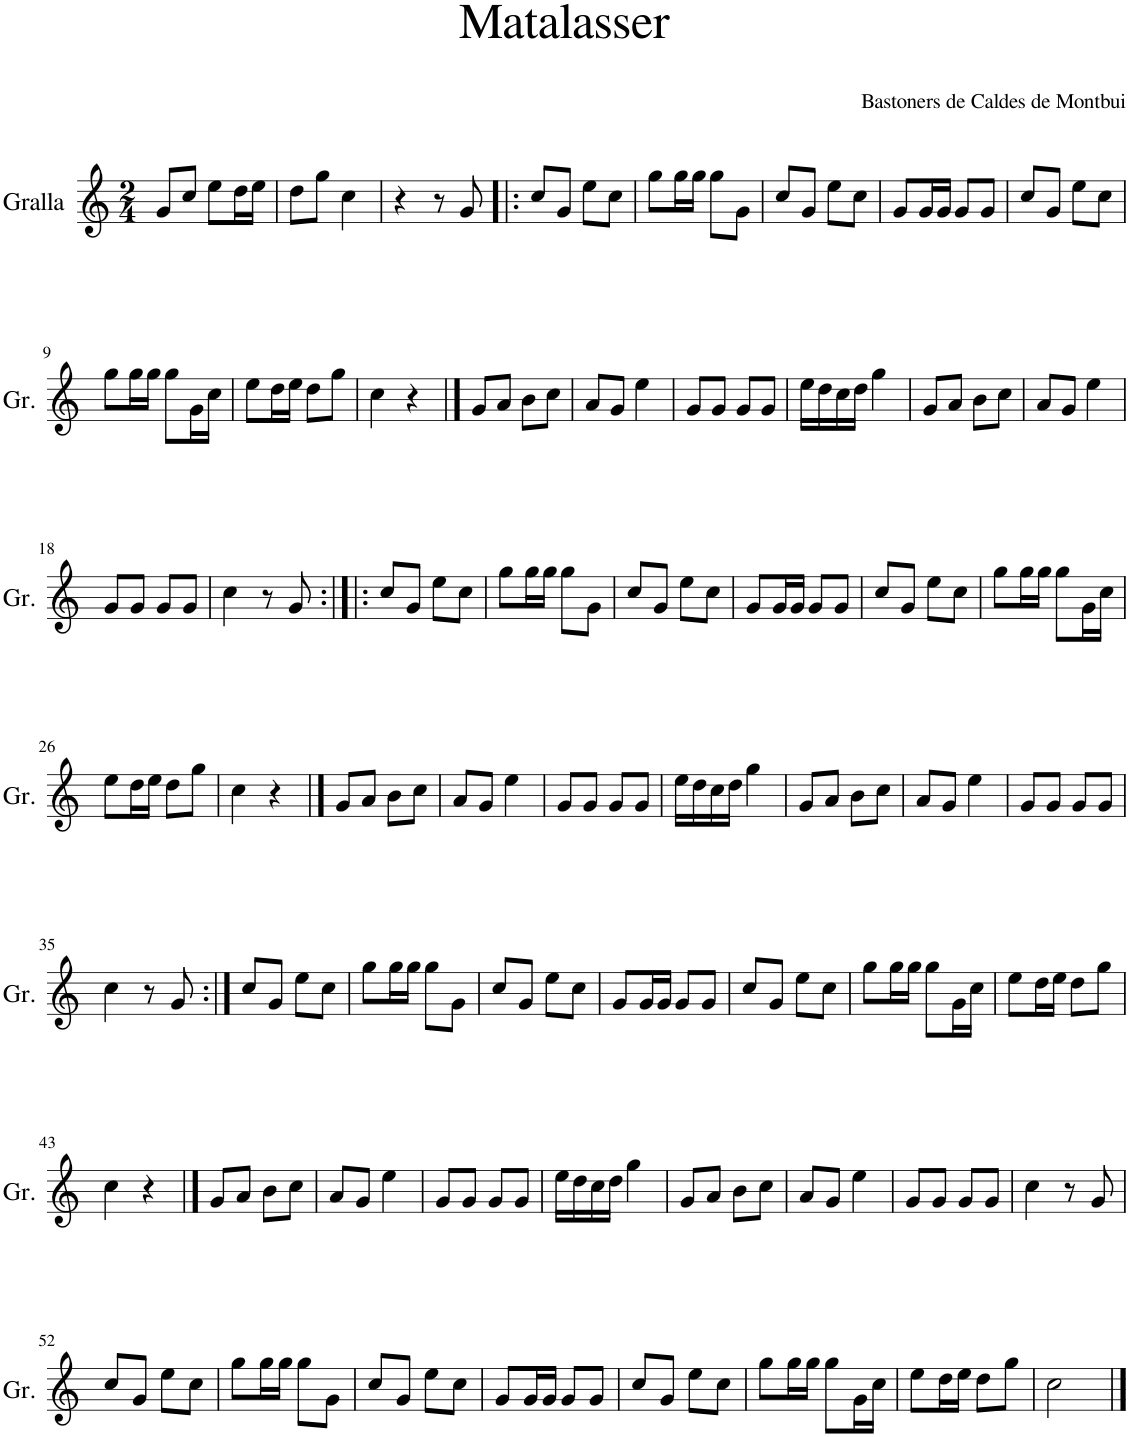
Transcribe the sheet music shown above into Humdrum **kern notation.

**kern
*part1
*staff1
*I"Gralla
*I'Gr.
*clefG2
*k[]
*M2/4
=1
8g/L
8cc/J
8ee\L
16dd\L
16ee\JJ
=2
8dd\L
8gg\J
4cc\
=3
4r
8r
8g/
=4!|:
8cc/L
8g/J
8ee\L
8cc\J
=5
8gg\L
16gg\L
16gg\JJ
8gg\L
8g\J
=6
8cc/L
8g/J
8ee\L
8cc\J
=7
8g/L
16g/L
16g/JJ
8g/L
8g/J
=8
8cc/L
8g/J
8ee\L
8cc\J
!!LO:LB:g=z
=9
8gg\L
16gg\L
16gg\JJ
8gg\L
16g\L
16cc\JJ
=10
8ee\L
16dd\L
16ee\JJ
8dd\L
8gg\J
=11
4cc\
4r
==12
8g/L
8a/J
8b\L
8cc\J
=13
8a/L
8g/J
4ee\
=14
8g/L
8g/J
8g/L
8g/J
=15
16ee\LL
16dd\
16cc\
16dd\JJ
4gg\
=16
8g/L
8a/J
8b\L
8cc\J
=17
8a/L
8g/J
4ee\
!!LO:LB:g=z
=18
8g/L
8g/J
8g/L
8g/J
=19
4cc\
8r
8g/
=20:|!|:
8cc/L
8g/J
8ee\L
8cc\J
=21
8gg\L
16gg\L
16gg\JJ
8gg\L
8g\J
=22
8cc/L
8g/J
8ee\L
8cc\J
=23
8g/L
16g/L
16g/JJ
8g/L
8g/J
=24
8cc/L
8g/J
8ee\L
8cc\J
=25
8gg\L
16gg\L
16gg\JJ
8gg\L
16g\L
16cc\JJ
!!LO:LB:g=z
=26
8ee\L
16dd\L
16ee\JJ
8dd\L
8gg\J
=27
4cc\
4r
==28
8g/L
8a/J
8b\L
8cc\J
=29
8a/L
8g/J
4ee\
=30
8g/L
8g/J
8g/L
8g/J
=31
16ee\LL
16dd\
16cc\
16dd\JJ
4gg\
=32
8g/L
8a/J
8b\L
8cc\J
=33
8a/L
8g/J
4ee\
=34
8g/L
8g/J
8g/L
8g/J
!!LO:LB:g=z
=35
4cc\
8r
8g/
=36:|!
8cc/L
8g/J
8ee\L
8cc\J
=37
8gg\L
16gg\L
16gg\JJ
8gg\L
8g\J
=38
8cc/L
8g/J
8ee\L
8cc\J
=39
8g/L
16g/L
16g/JJ
8g/L
8g/J
=40
8cc/L
8g/J
8ee\L
8cc\J
=41
8gg\L
16gg\L
16gg\JJ
8gg\L
16g\L
16cc\JJ
=42
8ee\L
16dd\L
16ee\JJ
8dd\L
8gg\J
!!LO:LB:g=z
=43
4cc\
4r
==44
8g/L
8a/J
8b\L
8cc\J
=45
8a/L
8g/J
4ee\
=46
8g/L
8g/J
8g/L
8g/J
=47
16ee\LL
16dd\
16cc\
16dd\JJ
4gg\
=48
8g/L
8a/J
8b\L
8cc\J
=49
8a/L
8g/J
4ee\
=50
8g/L
8g/J
8g/L
8g/J
=51
4cc\
8r
8g/
!!LO:LB:g=z
=52
8cc/L
8g/J
8ee\L
8cc\J
=53
8gg\L
16gg\L
16gg\JJ
8gg\L
8g\J
=54
8cc/L
8g/J
8ee\L
8cc\J
=55
8g/L
16g/L
16g/JJ
8g/L
8g/J
=56
8cc/L
8g/J
8ee\L
8cc\J
=57
8gg\L
16gg\L
16gg\JJ
8gg\L
16g\L
16cc\JJ
=58
8ee\L
16dd\L
16ee\JJ
8dd\L
8gg\J
=59
2cc\
==
*-
